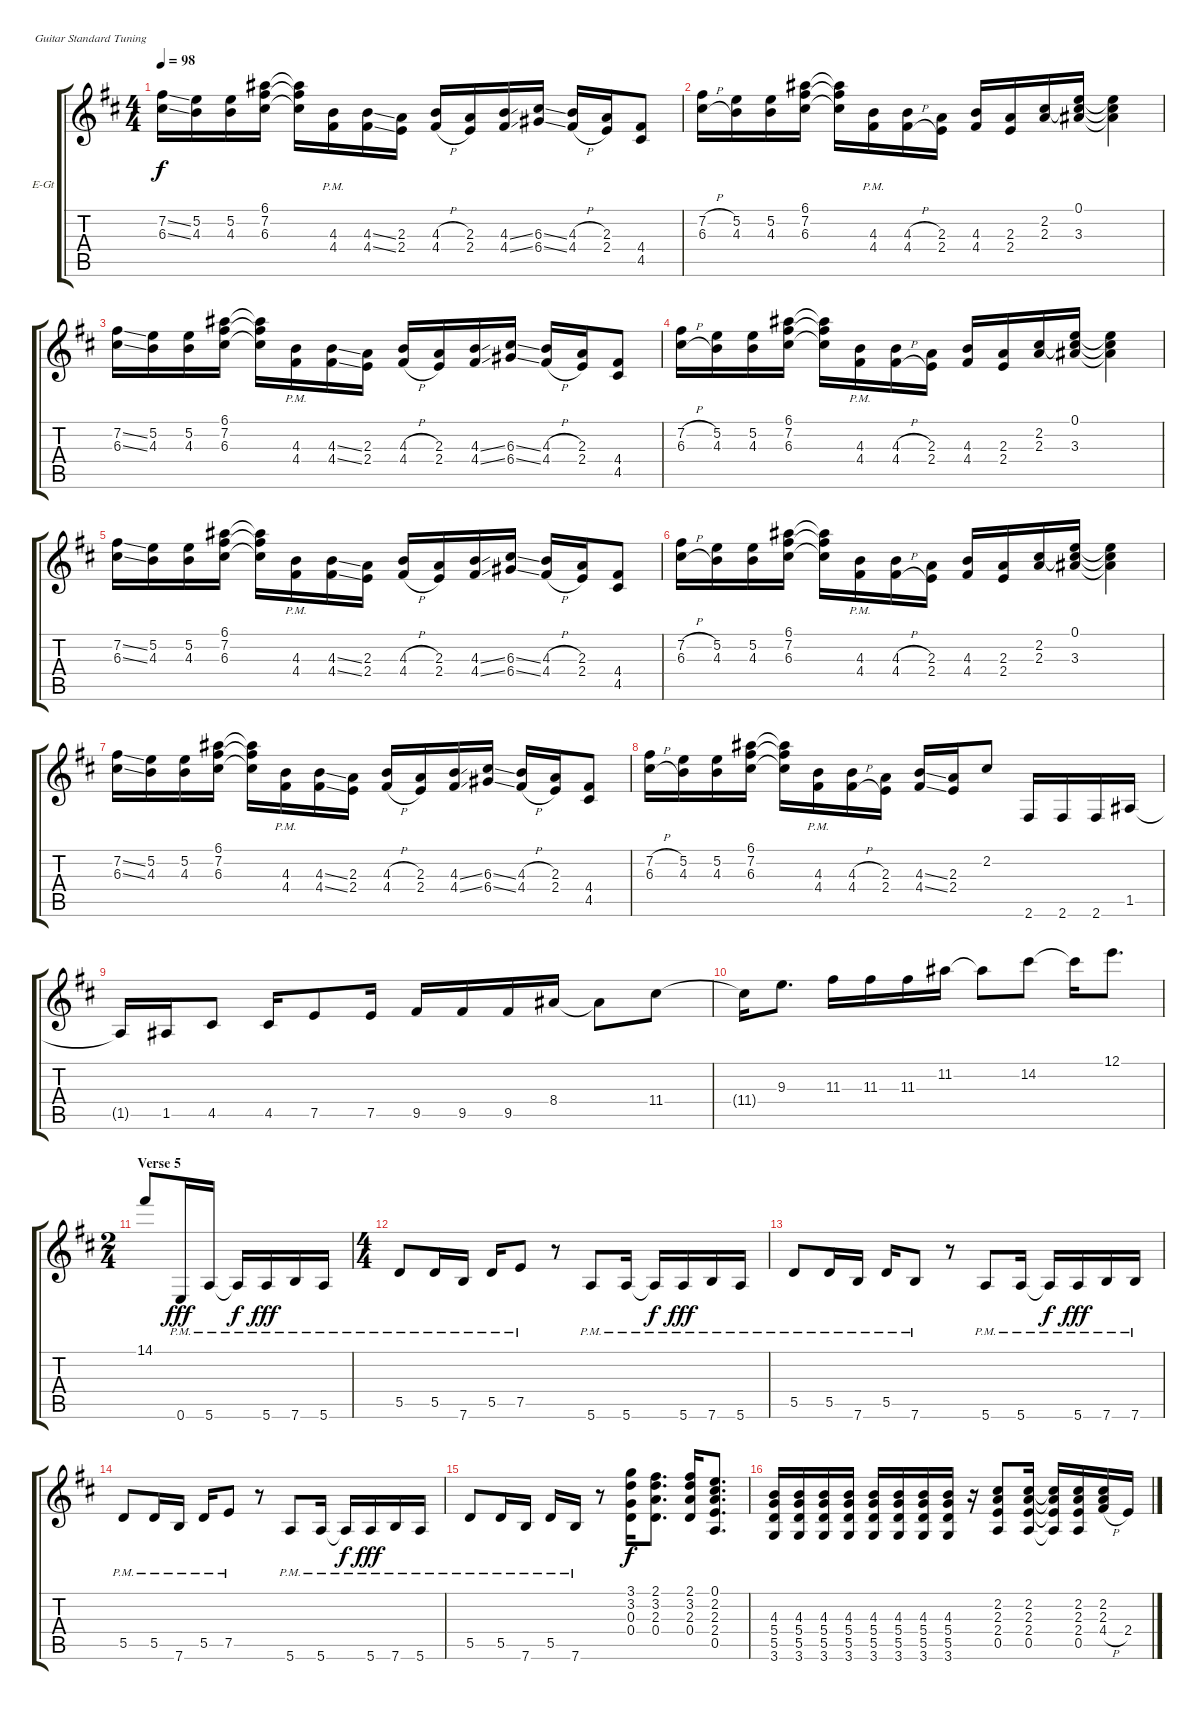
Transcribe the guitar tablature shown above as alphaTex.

\bracketExtendMode groupsimilarinstruments
\firstSystemTrackNameOrientation horizontal
\otherSystemsTrackNameOrientation horizontal
\track ("Electric Gtr 2" "E-Gt") {instrument distortionguitar}
\staff {score tabs}
\tuning (E4 B3 G3 D3 A2 E2)
\ts (4 4)
\tempo 98
\clef g2
\ks d
(7.2{ss} 6.3{ss}).16{dy f} (5.2 4.3).16 (5.2 4.3).16 (6.1 7.2 6.3).16 (6.1{t} 7.2{t} 6.3{t}).16 (4.3{pm} 4.4{pm}).16 (4.3{ss} 4.4{ss}).16 (2.3 2.4).16 (4.3{h} 4.4{h}).16 (2.3 2.4).16 (4.3{ss} 4.4{ss}).16 (6.3{ss} 6.4{ss}).16 (4.3{h} 4.4{h}).16 (2.3 2.4).16 (4.4 4.5).8 |
(7.2{h} 6.3{h}).16 (5.2 4.3).16 (5.2 4.3).16 (6.1 7.2 6.3).16 (6.1{t} 7.2{t} 6.3{t}).16 (4.3{pm} 4.4{pm}).16 (4.3{h} 4.4{h}).16 (2.3 2.4).16 (4.3 4.4).16 (2.3 2.4).16 (2.2 2.3).16 (0.1 2.2{t} 3.3).16 (0.1{t} 2.2{t} 3.3{t}).4 |
(7.2{ss} 6.3{ss}).16 (5.2 4.3).16 (5.2 4.3).16 (6.1 7.2 6.3).16 (6.1{t} 7.2{t} 6.3{t}).16 (4.3{pm} 4.4{pm}).16 (4.3{ss} 4.4{ss}).16 (2.3 2.4).16 (4.3{h} 4.4{h}).16 (2.3 2.4).16 (4.3{ss} 4.4{ss}).16 (6.3{ss} 6.4{ss}).16 (4.3{h} 4.4{h}).16 (2.3 2.4).16 (4.4 4.5).8 |
(7.2{h} 6.3{h}).16 (5.2 4.3).16 (5.2 4.3).16 (6.1 7.2 6.3).16 (6.1{t} 7.2{t} 6.3{t}).16 (4.3{pm} 4.4{pm}).16 (4.3{h} 4.4{h}).16 (2.3 2.4).16 (4.3 4.4).16 (2.3 2.4).16 (2.2 2.3).16 (0.1 2.2{t} 3.3).16 (0.1{t} 2.2{t} 3.3{t}).4 |
(7.2{ss} 6.3{ss}).16 (5.2 4.3).16 (5.2 4.3).16 (6.1 7.2 6.3).16 (6.1{t} 7.2{t} 6.3{t}).16 (4.3{pm} 4.4{pm}).16 (4.3{ss} 4.4{ss}).16 (2.3 2.4).16 (4.3{h} 4.4{h}).16 (2.3 2.4).16 (4.3{ss} 4.4{ss}).16 (6.3{ss} 6.4{ss}).16 (4.3{h} 4.4{h}).16 (2.3 2.4).16 (4.4 4.5).8 |
(7.2{h} 6.3{h}).16 (5.2 4.3).16 (5.2 4.3).16 (6.1 7.2 6.3).16 (6.1{t} 7.2{t} 6.3{t}).16 (4.3{pm} 4.4{pm}).16 (4.3{h} 4.4{h}).16 (2.3 2.4).16 (4.3 4.4).16 (2.3 2.4).16 (2.2 2.3).16 (0.1 2.2{t} 3.3).16 (0.1{t} 2.2{t} 3.3{t}).4 |
(7.2{ss} 6.3{ss}).16 (5.2 4.3).16 (5.2 4.3).16 (6.1 7.2 6.3).16 (6.1{t} 7.2{t} 6.3{t}).16 (4.3{pm} 4.4{pm}).16 (4.3{ss} 4.4{ss}).16 (2.3 2.4).16 (4.3{h} 4.4{h}).16 (2.3 2.4).16 (4.3{ss} 4.4{ss}).16 (6.3{ss} 6.4{ss}).16 (4.3{h} 4.4{h}).16 (2.3 2.4).16 (4.4 4.5).8 |
(7.2{h} 6.3{h}).16 (5.2 4.3).16 (5.2 4.3).16 (6.1 7.2 6.3).16 (6.1{t} 7.2{t} 6.3{t}).16 (4.3{pm} 4.4{pm}).16 (4.3{h} 4.4{h}).16 (2.3 2.4).16 (4.3{ss} 4.4{ss}).16 (2.3 2.4).16 2.2.8 2.6.16 2.6.16 2.6.16 1.5.16 |
1.5{t}.16 1.5.16 4.5.8 4.5.16 7.5.8 7.5.16 9.5.16 9.5.16 9.5.16 8.4.16 8.4{t}.8 11.4.8 |
11.4{t}.16 9.3.8{d} 11.3.16 11.3.16 11.3.16 11.2.16 11.2{t}.8 14.2.8 14.2{t}.16 12.1.8{d} |
\ts (2 4)
\section ("" "Verse 5")
14.1.8 0.6{pm}.16{dy fff} 5.6{pm}.16 5.6{pm t}.16{dy f} 5.6{pm}.16{dy fff} 7.6{pm}.16 5.6{pm}.16 |
\ts (4 4)
5.5{pm}.8 5.5{pm}.16 7.6{pm}.16 5.5{pm}.16 7.5{pm}.8 r.8 5.6{pm}.8 5.6{pm}.16 5.6{pm t}.16{dy f} 5.6{pm}.16{dy fff} 7.6{pm}.16 5.6{pm}.16 |
5.5{pm}.8 5.5{pm}.16 7.6{pm}.16 5.5{pm}.16 7.6{pm}.8 r.8 5.6{pm}.8 5.6{pm}.16 5.6{pm t}.16{dy f} 5.6{pm}.16{dy fff} 7.6{pm}.16 7.6{pm}.16 |
5.5{pm}.8 5.5{pm}.16 7.6{pm}.16 5.5{pm}.16 7.5{pm}.8 r.8 5.6{pm}.8 5.6{pm}.16 5.6{pm t}.16{dy f} 5.6{pm}.16{dy fff} 7.6{pm}.16 5.6{pm}.16 |
5.5{pm}.8 5.5{pm}.16 7.6{pm}.16 5.5{pm}.16 7.6{pm}.16 r.8 (3.1 3.2 0.3 0.4).16{dy f} (2.1 3.2 2.3 0.4).8{d} (2.1 3.2 2.3 0.4).16 (0.1 2.2 2.3 2.4 0.5).8{d} |
(4.3 5.4 5.5 3.6).16 (4.3 5.4 5.5 3.6).16 (4.3 5.4 5.5 3.6).16 (4.3 5.4 5.5 3.6).16 (4.3 5.4 5.5 3.6).16 (4.3 5.4 5.5 3.6).16 (4.3 5.4 5.5 3.6).16 (4.3 5.4 5.5 3.6).16 r.16 (2.2 2.3 2.4 0.5).8 (2.2 2.3 2.4 0.5).16 (2.2{t} 2.3{t} 2.4{t} 0.5{t}).16 (2.2 2.3 2.4 0.5).16 (2.2 2.3 4.4{h}).16 2.4.16
